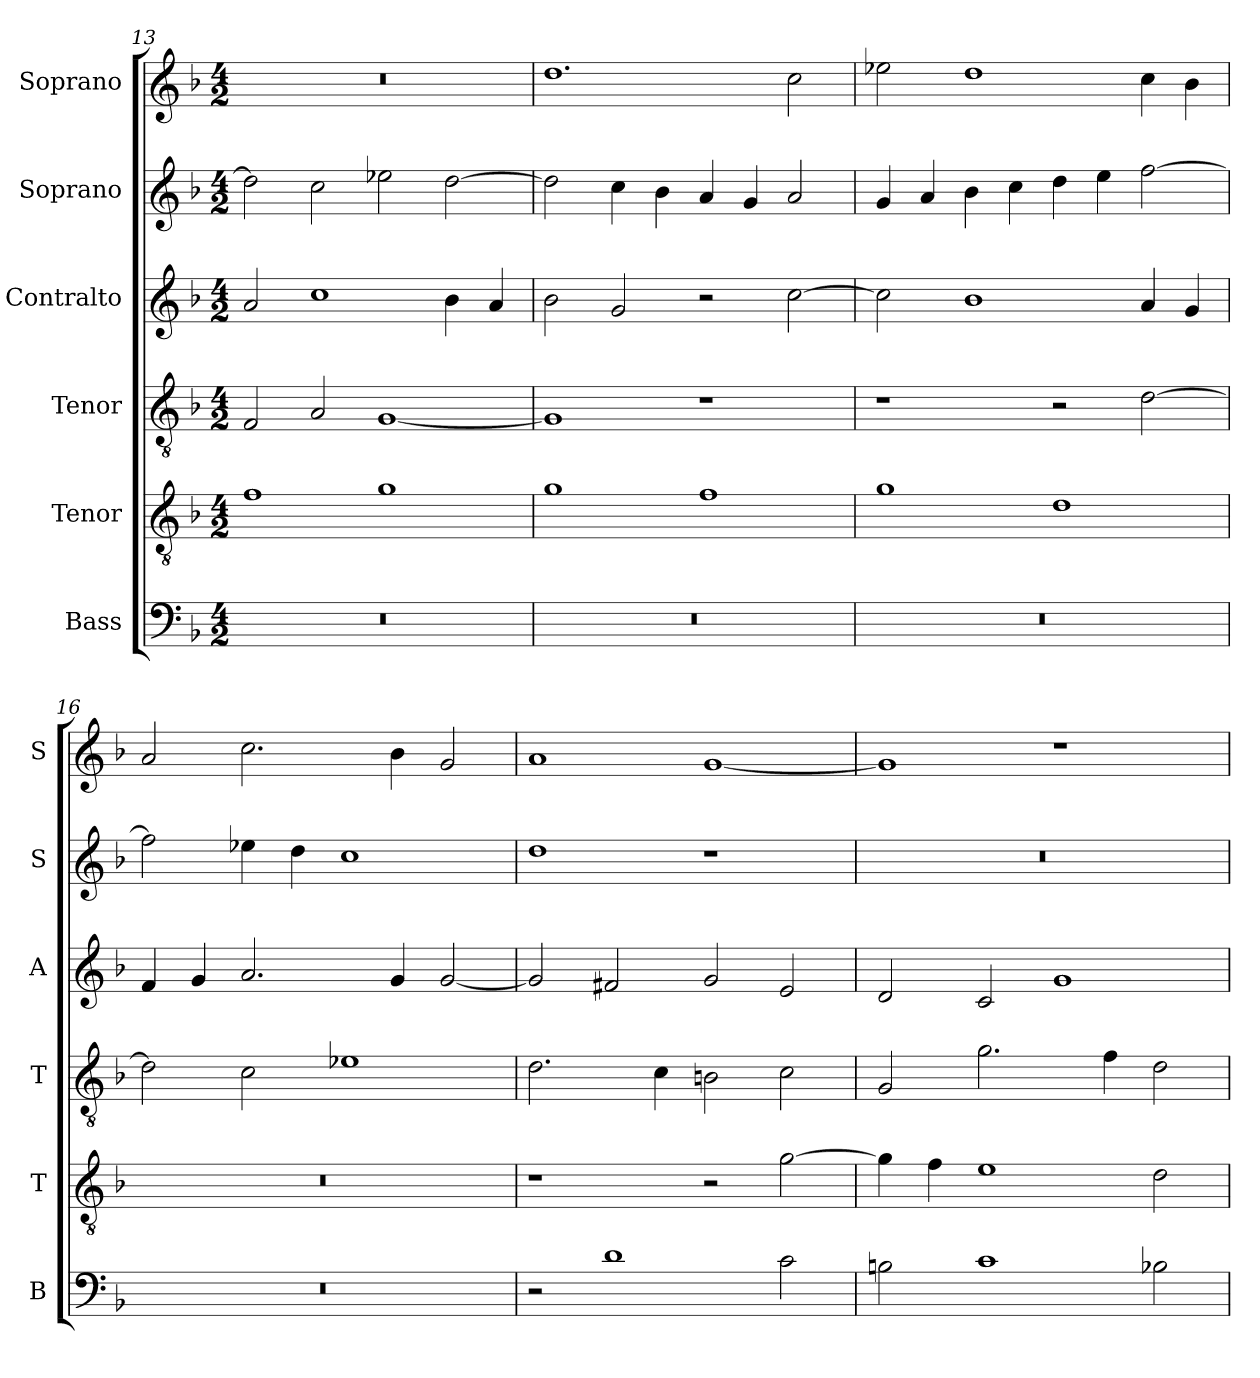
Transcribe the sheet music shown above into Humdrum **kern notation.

**kern	**kern	**kern	**kern	**kern	**kern
*part6	*part5	*part4	*part3	*part2	*part1
*staff6	*staff5	*staff4	*staff3	*staff2	*staff1
*I"Bass	*I"Tenor	*I"Tenor	*I"Contralto	*I"Soprano	*I"Soprano
*I'B	*I'T	*I'T	*I'A	*I'S	*I'S
*clefF4	*clefGv2	*clefGv2	*clefG2	*clefG2	*clefG2
*k[b-]	*k[b-]	*k[b-]	*k[b-]	*k[b-]	*k[b-]
*M4/2	*M4/2	*M4/2	*M4/2	*M4/2	*M4/2
=13	=13	=13	=13	=13	=13
0r	1f	2F	2a	2dd]	0r
.	.	2A	1cc	2cc	.
.	1g	[1G	.	2ee-X	.
.	.	.	4b-	[2dd	.
.	.	.	4a	.	.
=14	=14	=14	=14	=14	=14
0r	1g	1G]	2b-	2dd]	1.dd
.	.	.	2g	4cc	.
.	.	.	.	4b-	.
.	1f	1r	2r	4a	.
.	.	.	.	4g	.
.	.	.	[2cc	2a	2cc
=15	=15	=15	=15	=15	=15
0r	1g	1r	2cc]	4g	2ee-X
.	.	.	.	4a	.
.	.	.	1b-	4b-	1dd
.	.	.	.	4cc	.
.	1d	2r	.	4dd	.
.	.	.	.	4ee	.
.	.	[2d	4a	[2ff	4cc
.	.	.	4g	.	4b-
=16	=16	=16	=16	=16	=16
0r	0r	2d]	4f	2ff]	2a
.	.	.	4g	.	.
.	.	2c	2.a	4ee-X	2.cc
.	.	.	.	4dd	.
.	.	1e-X	.	1cc	.
.	.	.	4g	.	4b-
.	.	.	[2g	.	2g
=17	=17	=17	=17	=17	=17
2r	1r	2.d	2g]	1dd	1a
1d	.	.	2f#X	.	.
.	.	4c	.	.	.
.	2r	2Bn	2g	1r	[1g
2c	[2g	2c	2e	.	.
=18	=18	=18	=18	=18	=18
2Bn	4g]	2G	2d	0r	1g]
.	4f	.	.	.	.
1c	1e	2.g	2c	.	.
.	.	.	1g	.	1r
.	.	4f	.	.	.
2B-X	2d	2d	.	.	.
=	=	=	=	=	=
*-	*-	*-	*-	*-	*-
